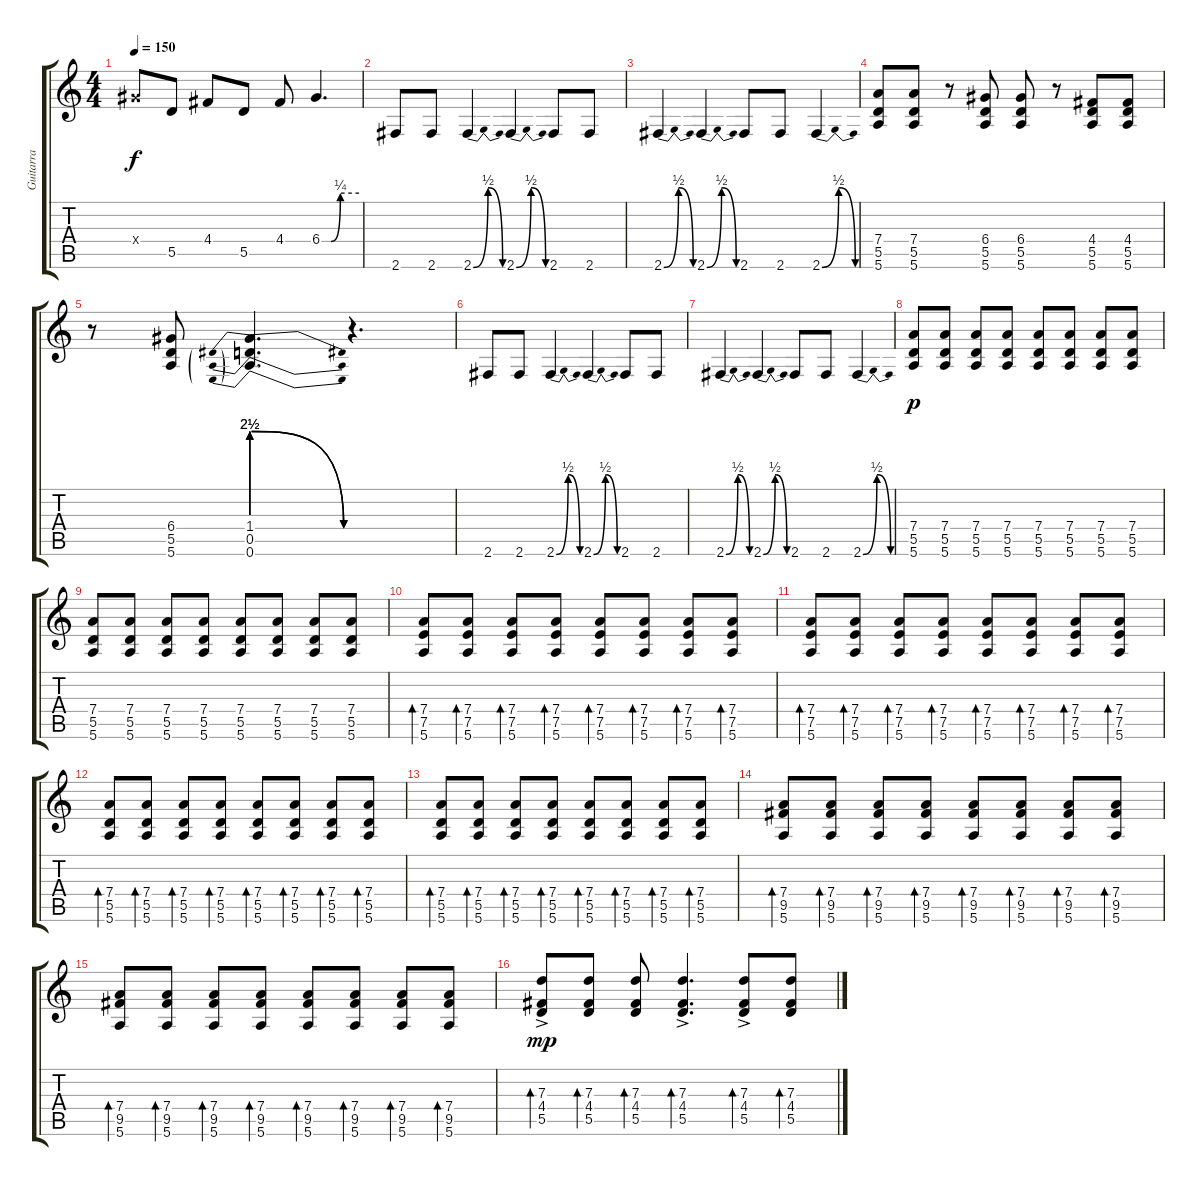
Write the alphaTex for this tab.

\track ("Guitarra" "Guitarra") {instrument overdrivenguitar}
\staff {score tabs}
\tuning (E4 B3 G3 D3 A2 E2) {hide}
\ts (4 4)
\tempo 150
\clef g2
\ks c
6.4{x}.8{dy f} 5.5.8 4.4.8 5.5.8 4.4.8 6.4{be (custom 0 0 15 0 30 1 60 1)}.4{d} |
2.6.8 2.6.8 2.6{be (bendrelease 0 0 5 2 5 2 60 0)}.4 2.6{be (bendrelease 0 0 5 2 5 2 60 0)}.4 2.6.8 2.6.8 |
2.6{be (bendrelease 0 0 5 2 5 2 60 0)}.4 2.6{be (bendrelease 0 0 5 2 5 2 60 0)}.4 2.6.8 2.6.8 2.6{be (bendrelease 0 0 5 2 5 2 60 0)}.4 |
(7.4 5.5 5.6).8 (7.4 5.5 5.6).8 r.8 (6.4 5.5 5.6).8 (6.4 5.5 5.6).8 r.8 (4.4 5.5 5.6).8 (4.4 5.5 5.6).8 |
r.8 (6.4 5.5 5.6).8 (1.4{be (prebendrelease 0 10 60 0)} 0.5{be (prebendrelease 0 10 60 0)} 0.6{be (prebendrelease 0 10 60 0)}).4{d} r.4{d} |
2.6.8 2.6.8 2.6{be (bendrelease 0 0 5 2 5 2 60 0)}.4 2.6{be (bendrelease 0 0 5 2 5 2 60 0)}.4 2.6.8 2.6.8 |
2.6{be (bendrelease 0 0 5 2 5 2 60 0)}.4 2.6{be (bendrelease 0 0 5 2 5 2 60 0)}.4 2.6.8 2.6.8 2.6{be (bendrelease 0 0 5 2 5 2 60 0)}.4 |
(7.4 5.5 5.6).8{dy p} (7.4 5.5 5.6).8 (7.4 5.5 5.6).8 (7.4 5.5 5.6).8 (7.4 5.5 5.6).8 (7.4 5.5 5.6).8 (7.4 5.5 5.6).8 (7.4 5.5 5.6).8 |
(7.4 5.5 5.6).8 (7.4 5.5 5.6).8 (7.4 5.5 5.6).8 (7.4 5.5 5.6).8 (7.4 5.5 5.6).8 (7.4 5.5 5.6).8 (7.4 5.5 5.6).8 (7.4 5.5 5.6).8 |
(7.4 7.5 5.6).8{bd 240} (7.4 7.5 5.6).8{bd 240} (7.4 7.5 5.6).8{bd 240} (7.4 7.5 5.6).8{bd 240} (7.4 7.5 5.6).8{bd 240} (7.4 7.5 5.6).8{bd 240} (7.4 7.5 5.6).8{bd 240} (7.4 7.5 5.6).8{bd 240} |
(7.4 7.5 5.6).8{bd 240} (7.4 7.5 5.6).8{bd 240} (7.4 7.5 5.6).8{bd 240} (7.4 7.5 5.6).8{bd 240} (7.4 7.5 5.6).8{bd 240} (7.4 7.5 5.6).8{bd 240} (7.4 7.5 5.6).8{bd 240} (7.4 7.5 5.6).8{bd 240} |
(7.4 5.5 5.6).8{bd 240} (7.4 5.5 5.6).8{bd 240} (7.4 5.5 5.6).8{bd 240} (7.4 5.5 5.6).8{bd 240} (7.4 5.5 5.6).8{bd 240} (7.4 5.5 5.6).8{bd 240} (7.4 5.5 5.6).8{bd 240} (7.4 5.5 5.6).8{bd 240} |
(7.4 5.5 5.6).8{bd 240} (7.4 5.5 5.6).8{bd 240} (7.4 5.5 5.6).8{bd 240} (7.4 5.5 5.6).8{bd 240} (7.4 5.5 5.6).8{bd 240} (7.4 5.5 5.6).8{bd 240} (7.4 5.5 5.6).8{bd 240} (7.4 5.5 5.6).8{bd 240} |
(7.4 9.5 5.6).8{bd 240} (7.4 9.5 5.6).8{bd 240} (7.4 9.5 5.6).8{bd 240} (7.4 9.5 5.6).8{bd 240} (7.4 9.5 5.6).8{bd 240} (7.4 9.5 5.6).8{bd 240} (7.4 9.5 5.6).8{bd 240} (7.4 9.5 5.6).8{bd 240} |
(7.4 9.5 5.6).8{bd 240} (7.4 9.5 5.6).8{bd 240} (7.4 9.5 5.6).8{bd 240} (7.4 9.5 5.6).8{bd 240} (7.4 9.5 5.6).8{bd 240} (7.4 9.5 5.6).8{bd 240} (7.4 9.5 5.6).8{bd 240} (7.4 9.5 5.6).8{bd 240} |
(7.3{ac} 4.4{ac} 5.5{ac}).8{bd 240 dy mp} (7.3 4.4 5.5).8{bd 240} (7.3 4.4 5.5).8{bd 240} (7.3{ac} 4.4{ac} 5.5{ac}).4{d bd 240} (7.3{ac} 4.4{ac} 5.5{ac}).8{bd 240} (7.3 4.4 5.5).8{bd 240}
